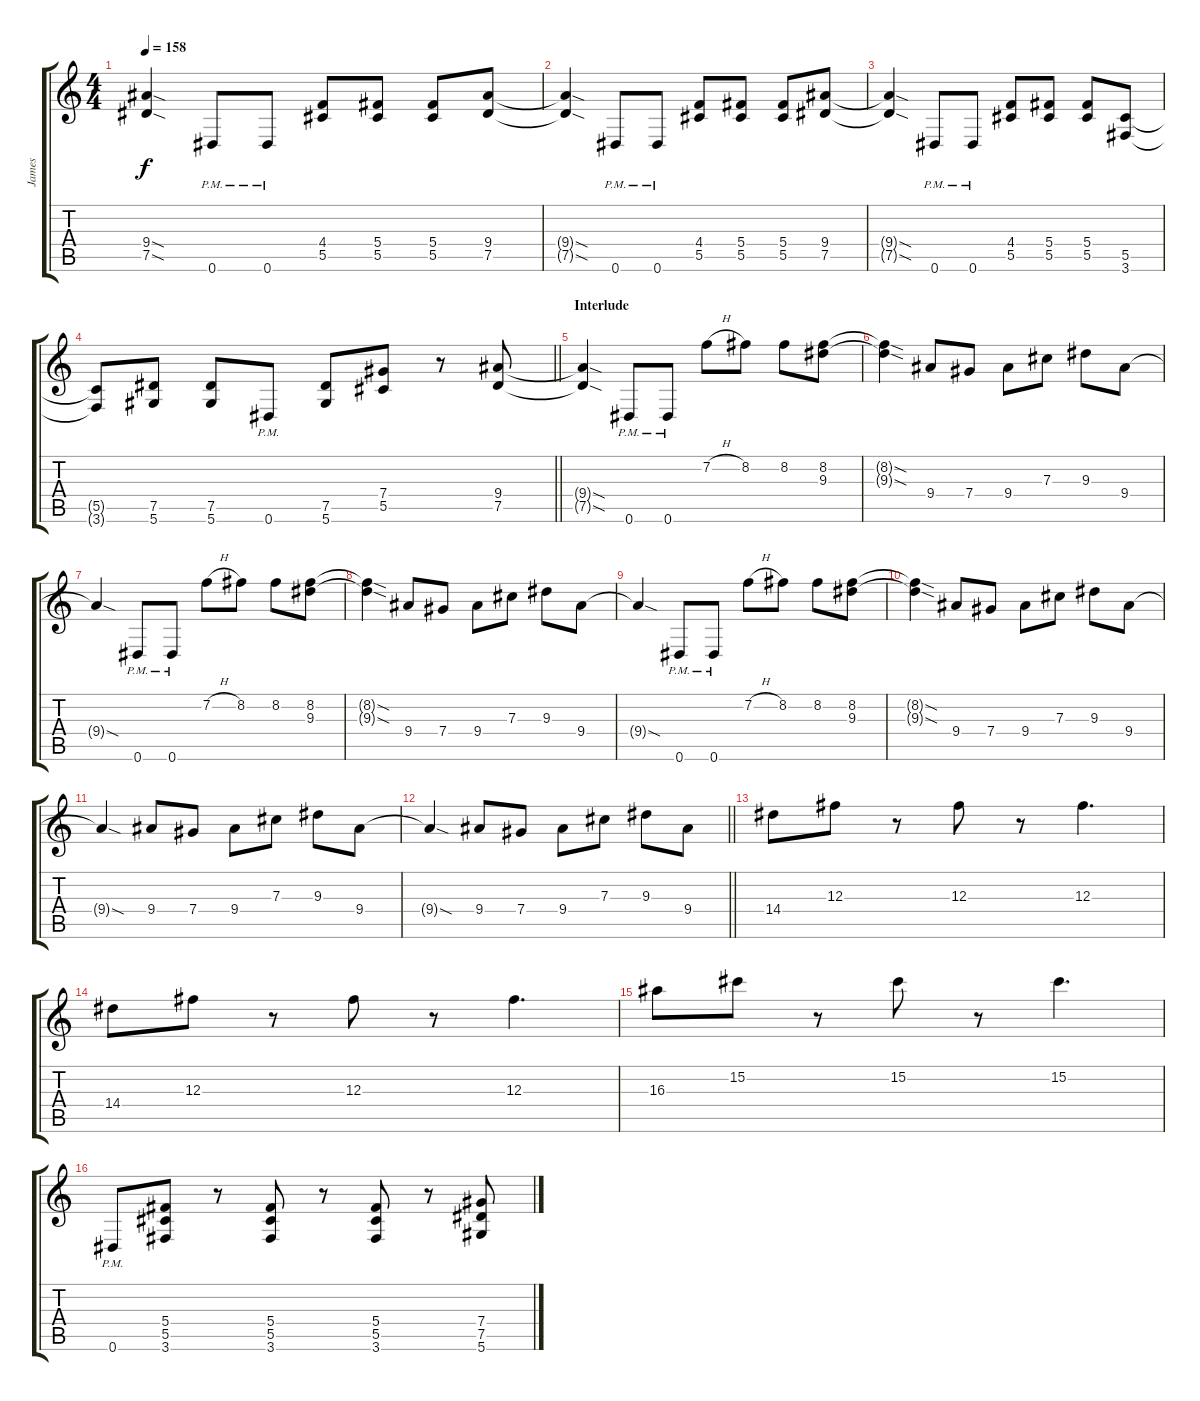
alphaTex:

\track ("James" "James") {instrument distortionguitar}
\staff {score tabs}
\tuning (Eb4 Bb3 Gb3 Db3 Ab2 Eb2) {hide}
\ts (4 4)
\section ("" "")
\tempo 158
\clef g2
\ks c
(9.4{sod t} 7.5{sod t}).4{dy f} 0.6{pm}.8 0.6{pm}.8 (4.4 5.5).8 (5.4 5.5).8 (5.4 5.5).8 (9.4 7.5).8 |
(9.4{sod t} 7.5{sod t}).4 0.6{pm}.8 0.6{pm}.8 (4.4 5.5).8 (5.4 5.5).8 (5.4 5.5).8 (9.4 7.5).8 |
(9.4{sod t} 7.5{sod t}).4 0.6{pm}.8 0.6{pm}.8 (4.4 5.5).8 (5.4 5.5).8 (5.4 5.5).8 (5.5 3.6).8 |
\barLineRight lightlight
(5.5{t} 3.6{t}).8 (7.5 5.6).8 (7.5 5.6).8 0.6{pm}.8 (7.5 5.6).8 (7.4 5.5).8 r.8 (9.4 7.5).8 |
\section ("" "Interlude")
(9.4{sod t} 7.5{sod t}).4 0.6{pm}.8 0.6{pm}.8 7.2{h}.8 8.2.8 8.2.8 (8.2 9.3).8 |
(8.2{sod t} 9.3{sod t}).4 9.4.8 7.4.8 9.4.8 7.3.8 9.3.8 9.4.8 |
9.4{sod t}.4 0.6{pm}.8 0.6{pm}.8 7.2{h}.8 8.2.8 8.2.8 (8.2 9.3).8 |
(8.2{sod t} 9.3{sod t}).4 9.4.8 7.4.8 9.4.8 7.3.8 9.3.8 9.4.8 |
9.4{sod t}.4 0.6{pm}.8 0.6{pm}.8 7.2{h}.8 8.2.8 8.2.8 (8.2 9.3).8 |
(8.2{sod t} 9.3{sod t}).4 9.4.8 7.4.8 9.4.8 7.3.8 9.3.8 9.4.8 |
9.4{sod t}.4 9.4.8 7.4.8 9.4.8 7.3.8 9.3.8 9.4.8 |
\barLineRight lightlight
9.4{sod t}.4 9.4.8 7.4.8 9.4.8 7.3.8 9.3.8 9.4.8 |
\section ("" "")
14.4.8 12.3.8 r.8 12.3.8 r.8 12.3.4{d} |
14.4.8 12.3.8 r.8 12.3.8 r.8 12.3.4{d} |
16.3.8 15.2.8 r.8 15.2.8 r.8 15.2.4{d} |
0.6{pm}.8 (5.4 5.5 3.6).8 r.8 (5.4 5.5 3.6).8 r.8 (5.4 5.5 3.6).8 r.8 (7.4 7.5 5.6).8
